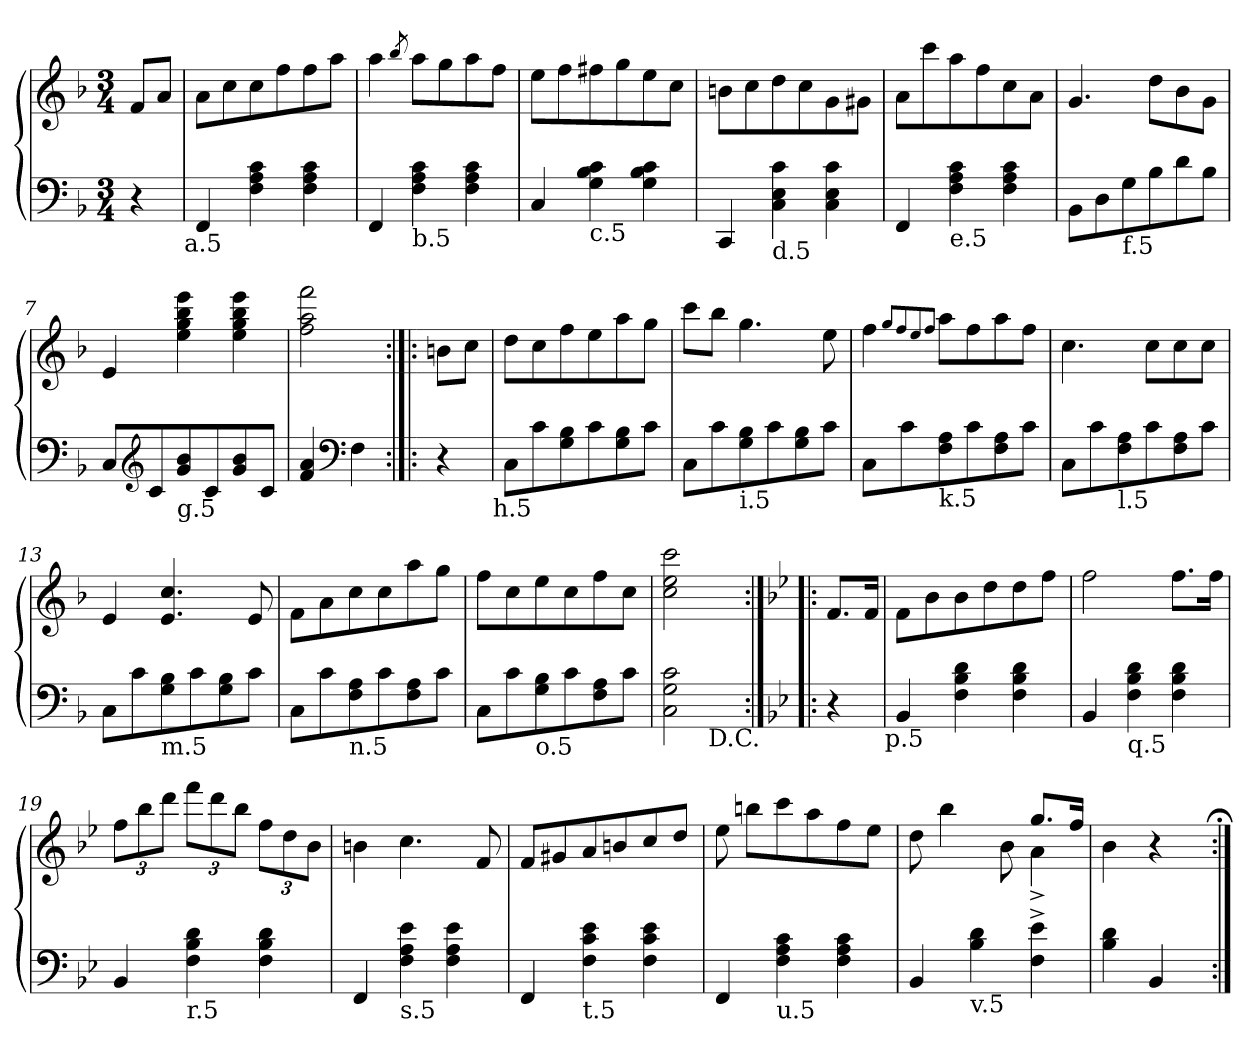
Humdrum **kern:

**kern	**kern
*part1	*part1
*staff2	*staff1
*clefF4	*clefG2
*k[b-]	*k[b-]
*M3/4	*M3/4
=	=
4r	8fL
.	8aJ
!LO:TX:b:t=a.5	!
=1	=1
4FF	8aL
.	8cc
4F 4A 4c	8cc
.	8ff
4F 4A 4c	8ff
.	8aaJ
=2	=2
4FF	4aa
.	8qbb-
!LO:TX:b:t=b.5	!
4F 4A 4c	8aaL
.	8gg
4F 4A 4c	8aa
.	8ffJ
=3	=3
4C	8eeL
.	8ff
!LO:TX:b:t=c.5	!
4G 4B- 4c	8ff#X
.	8gg
4G 4B- 4c	8ee
.	8ccJ
=4	=4
4CC	8bnL
.	8cc
!LO:TX:b:t=d.5	!
4C 4E 4c	8dd
.	8cc
4C 4E 4c	8g
.	8g#XJ
=5	=5
4FF	8aL
.	8ccc
!LO:TX:b:t=e.5	!
4F 4A 4c	8aa
.	8ff
4F 4A 4c	8cc
.	8aJ
=6	=6
8BB-L	4.g
8D	.
!LO:TX:b:t=f.5	!
8G	.
8B-	8ddL
8d	8b-
8B-J	8gJ
=7	=7
8CL	4e
*clefG2	*
8c	.
!LO:TX:b:t=g.5	!
8g 8b-	4ee 4gg 4bb- 4eee
8c	.
8g 8b-	4ee 4gg 4bb- 4eee
8cJ	.
=8	=8
4f 4a	2ff 2aa 2fff
*clefF4	*
4F	.
!!LO:LB:g=z
=:|!|:	=:|!|:
4r	8bnL
.	8ccJ
!LO:TX:b:t=h.5	!
=9	=9
8CL	8ddL
8c	8cc
8G 8B-	8ff
8c	8ee
8G 8B-	8aa
8cJ	8ggJ
=10	=10
8CL	8cccL
8c	8bb-J
!LO:TX:b:t=i.5	!
8G 8B-	4.gg
8c	.
8G 8B-	.
8cJ	8ee
=11	=11
8CL	4ff
8c	.
.	8qgg/L
.	8qff/
.	8qee/
.	8qff/J
!LO:TX:b:t=k.5	!
8F 8A	8aaL
8c	8ff
8F 8A	8aa
8cJ	8ffJ
=12	=12
8CL	4.cc
8c	.
!LO:TX:b:t=l.5	!
8F 8A	.
8c	8ccL
8F 8A	8cc
8cJ	8ccJ
=13	=13
8CL	4e
8c	.
!LO:TX:b:t=m.5	!
8G 8B-	4.e 4.cc
8c	.
8G 8B-	.
8cJ	8e
=14	=14
8CL	8fL
8c	8a
!LO:TX:b:t=n.5	!
8F 8A	8cc
8c	8cc
8F 8A	8aa
8cJ	8ggJ
=15	=15
8CL	8ffL
8c	8cc
!LO:TX:b:t=o.5	!
8G 8B-	8ee
8c	8cc
8F 8A	8ff
8cJ	8ccJ
=16	=16
*^	*
2C 2G 2c	4ryy	2cc 2ee 2ccc
!	!LO:TX:b:t=D.C.	!
.	4ryy	.
*v	*v	*
!!LO:LB:g=z
=16:|!|:	=16:|!|:
*k[b-e-]	*k[b-e-]
4r	8.fL
.	16fJk
!LO:TX:b:t=p.5	!
=17	=17
4BB-	8fL
.	8b-
4F 4B- 4d	8b-
.	8dd
4F 4B- 4d	8dd
.	8ffJ
=18	=18
4BB-	2ff
!LO:TX:b:t=q.5	!
4F 4B- 4d	.
4F 4B- 4d	8.ffL
.	16ffJk
=19	=19
4BB-	12ffL
.	12bb-
.	12dddJ
!LO:TX:b:t=r.5	!
4F 4B- 4d	12fffL
.	12ddd
.	12bb-J
4F 4B- 4d	12ffL
.	12dd
.	12b-J
=20	=20
4FF	4bn
!LO:TX:b:t=s.5	!
4F 4A 4e-	4.cc
4F 4A 4e-	.
.	8f
=21	=21
4FF	8fL
.	8g#X
!LO:TX:b:t=t.5	!
4F 4c 4e-	8a
.	8bn
4F 4c 4e-	8cc
.	8ddJ
=22	=22
4FF	8ee-
.	8bbnL
!LO:TX:b:t=u.5	!
4F 4A 4c	8ccc
.	8aa
4F 4A 4c	8ff
.	8ee-J
=23	=23
*	*^
4BB-	2ryy	8dd
.	.	4bb-
!LO:TX:b:t=v.5	!	!
4B- 4d	.	.
.	.	8b-
4F^ 4e-^	8.ggL	4a^
.	16ffJk	.
*	*v	*v
=24	=24
4B- 4d	4b-
4BB-	4r
=:|!	=:|!;
*-	*-
